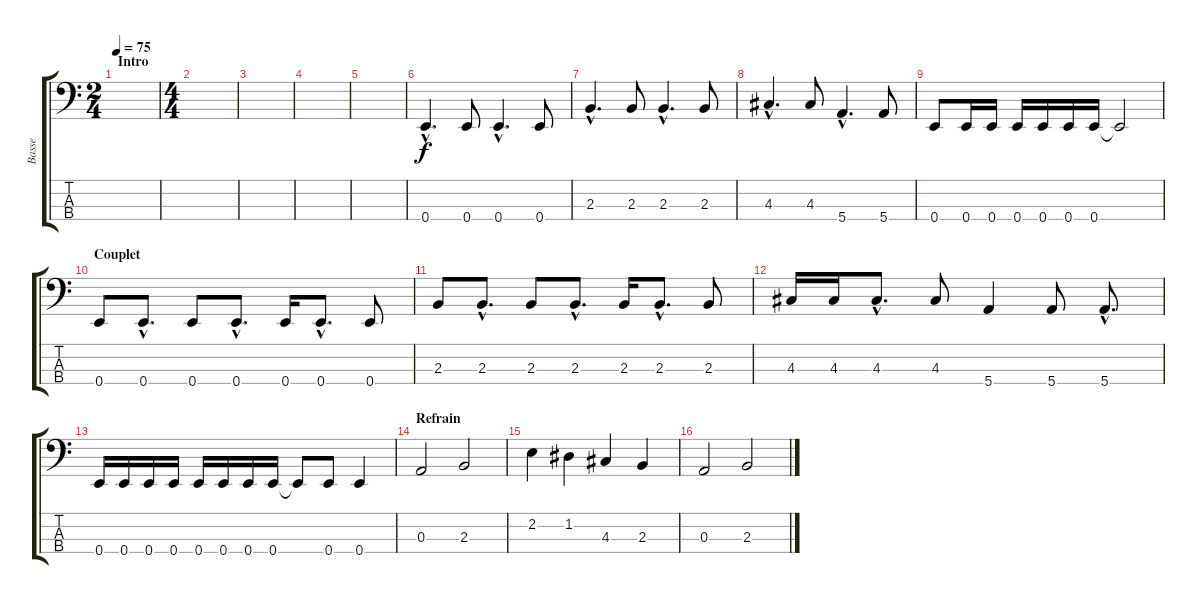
\track ("Basse" "Basse") {instrument electricbassfinger}
\staff {score tabs}
\tuning (G2 D2 A1 E1) {hide}
\ts (2 4)
\section ("" "Intro")
\tempo 75
\clef f4
\ks c
|
\ts (4 4)
|
|
|
|
0.4{hac}.4{d} 0.4.8 0.4{hac}.4{d} 0.4.8 |
2.3{hac}.4{d} 2.3.8 2.3{hac}.4{d} 2.3.8 |
4.3{hac}.4{d} 4.3.8 5.4{hac}.4{d} 5.4.8 |
0.4.8 0.4.16 0.4.16 0.4.16 0.4.16 0.4.16 0.4.16 0.4{t}.2 |
\section ("" "Couplet")
0.4.8 0.4{hac}.8{d} 0.4.8 0.4{hac}.8{d} 0.4.16 0.4{hac}.8{d} 0.4.8 |
2.3.8 2.3{hac}.8{d} 2.3.8 2.3{hac}.8{d} 2.3.16 2.3{hac}.8{d} 2.3.8 |
4.3.16 4.3.16 4.3{hac}.8{d} 4.3.8 5.4.4 5.4.8 5.4{hac}.8{d} |
0.4.16 0.4.16 0.4.16 0.4.16 0.4.16 0.4.16 0.4.16 0.4.16 0.4{t}.8 0.4.8 0.4.4 |
\section ("" "Refrain")
0.3.2 2.3.2 |
2.2.4 1.2.4 4.3.4 2.3.4 |
0.3.2 2.3.2
